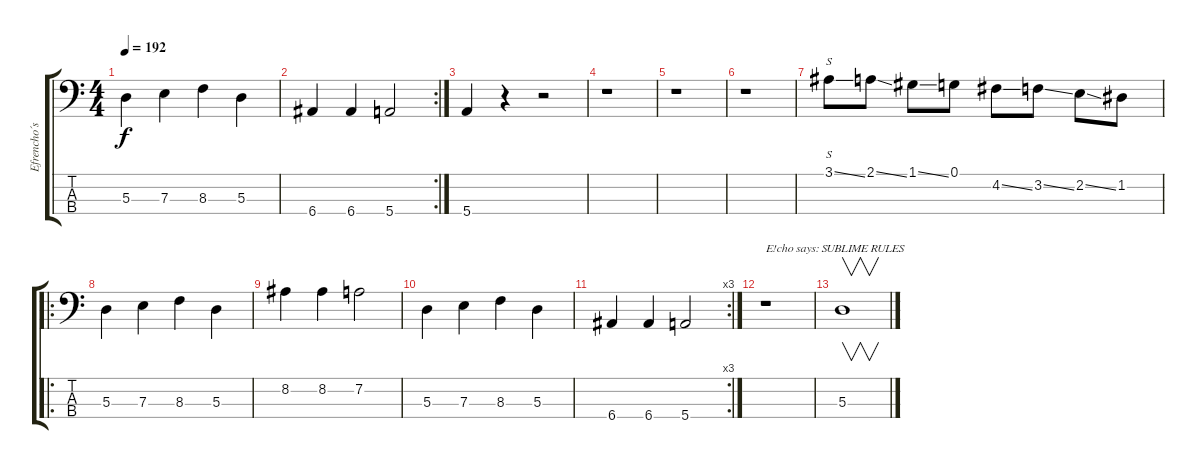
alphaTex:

\track ("Efrencho´s Bass En el nombre de Eric" "Efrencho´s") {instrument electricbassfinger}
\staff {score tabs}
\tuning (G2 D2 A1 E1) {hide}
\ts (4 4)
\tempo 192
\clef f4
\ks c
5.3.4{dy f} 7.3.4 8.3.4 5.3.4 |
\rc 2
6.4.4 6.4.4 5.4.2 |
5.4.4 r.4 r.2 |
r.1 |
r.1 |
r.1 |
3.1{ss}.8{s} 2.1{ss}.8 1.1{ss}.8 0.1.8 4.2{ss}.8 3.2{ss}.8 2.2{ss}.8 1.2.8 |
\ro
5.3.4 7.3.4 8.3.4 5.3.4 |
8.2.4 8.2.4 7.2.2 |
5.3.4 7.3.4 8.3.4 5.3.4 |
\rc 3
6.4.4 6.4.4 5.4.2 |
r.1{txt "E!cho says: SUBLIME RULES"} |
5.3.1{v}
